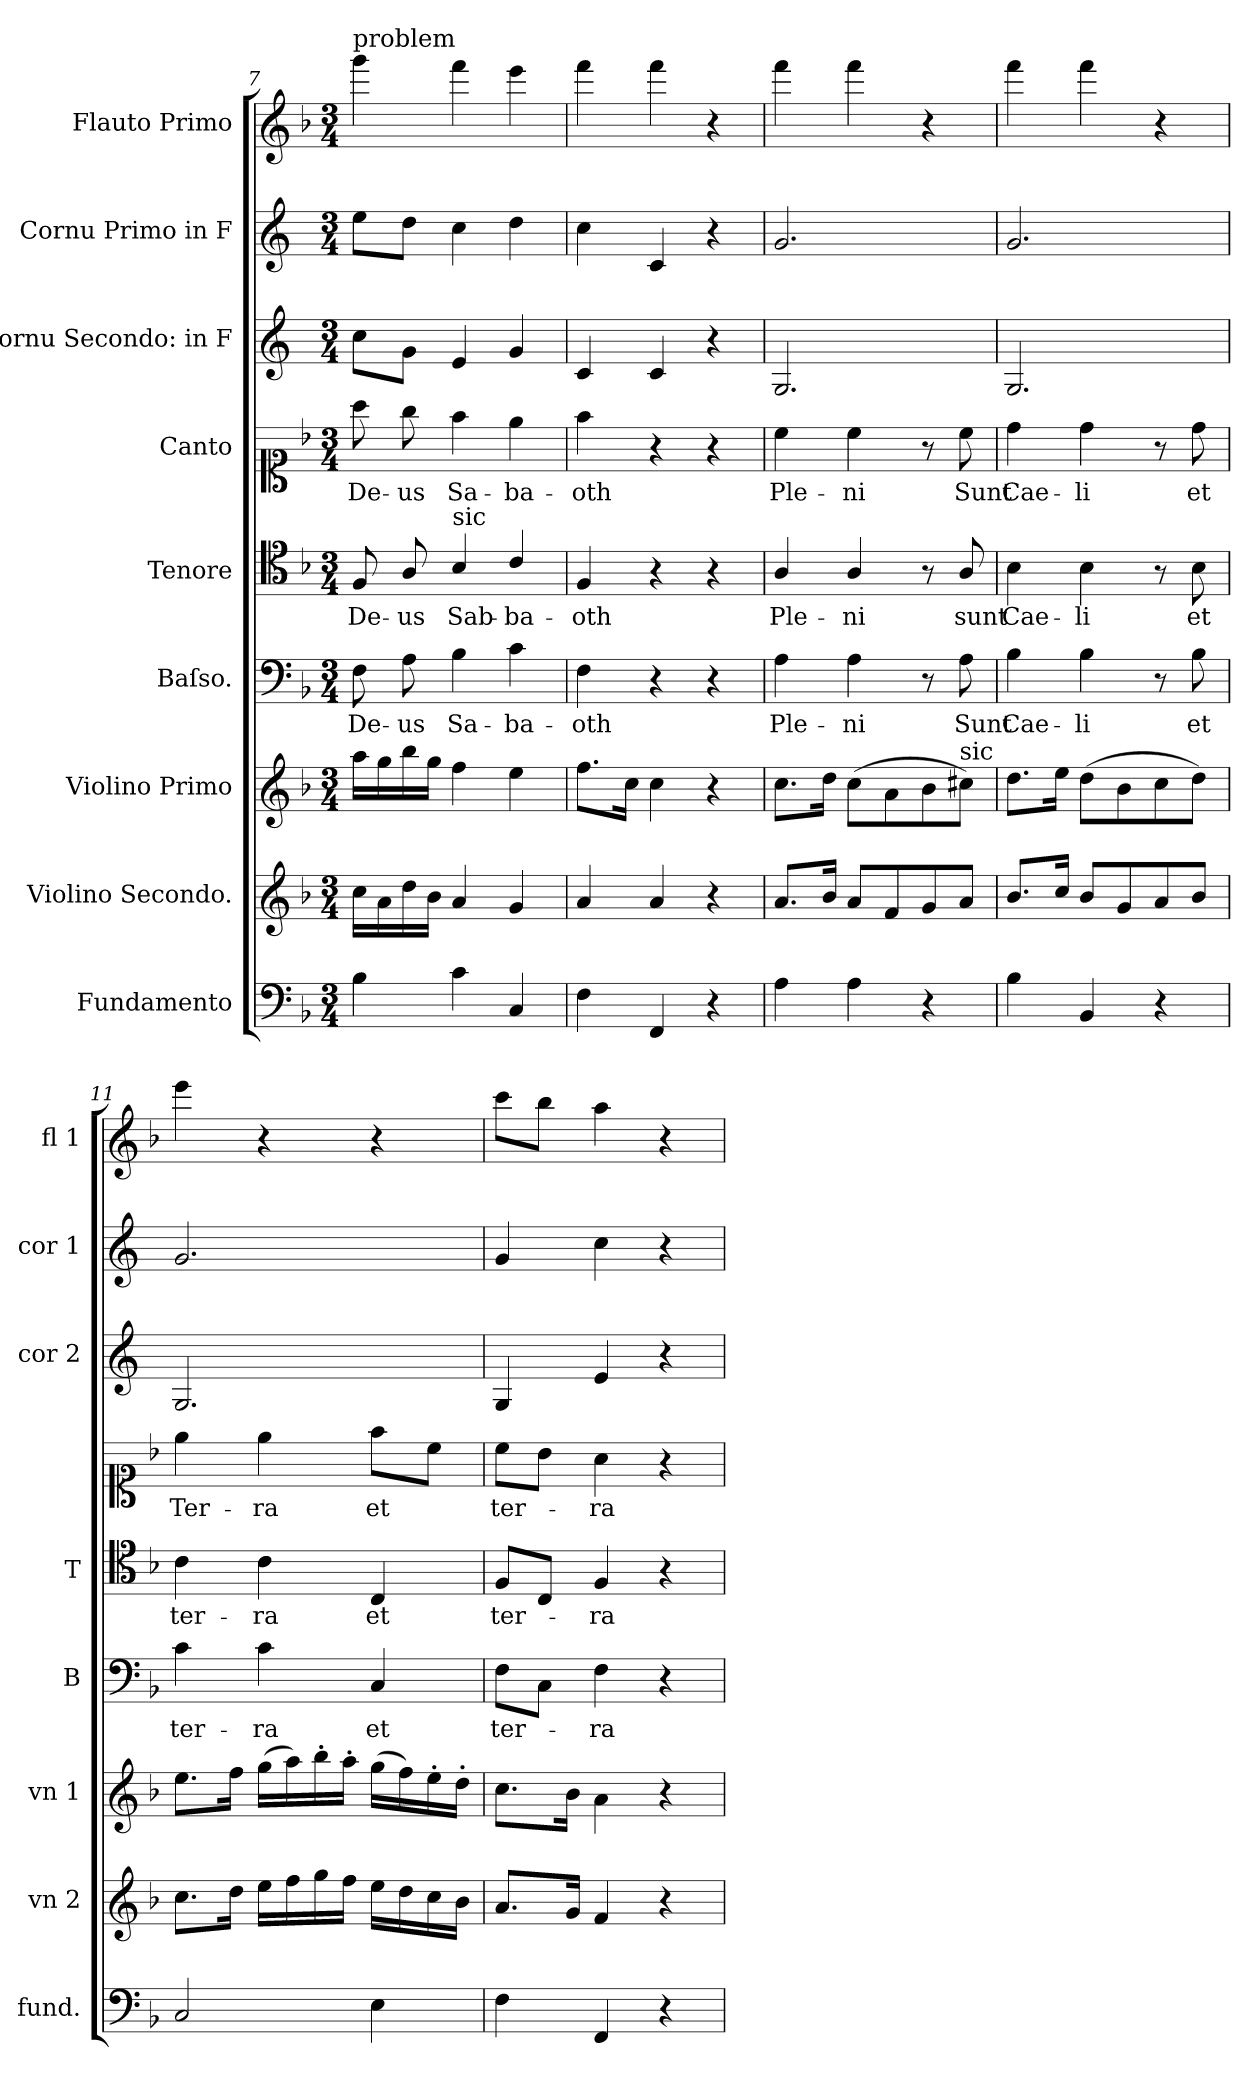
**kern	**kern	**kern	**kern	**text	**kern	**text	**kern	**text	**kern	**kern	**kern
*part9	*part8	*part7	*part6	*part6	*part5	*part5	*part4	*part4	*part3	*part2	*part1
*staff9	*staff8	*staff7	*staff6	*staff6	*staff5	*staff5	*staff4	*staff4	*staff3	*staff2	*staff1
*I"Fundamento	*I"Violino Secondo.	*I"Violino Primo	*I"Baſso.	*	*I"Tenore	*	*I"Canto	*	*I"Cornu Secondo: in F	*I"Cornu Primo in F	*I"Flauto Primo
*I'fund.	*I'vn 2	*I'vn 1	*I'B	*	*I'T	*	*	*	*I'cor 2	*I'cor 1	*I'fl 1
*clefF4	*clefG2	*clefG2	*clefF4	*	*clefC4	*	*clefC1	*	*clefG2	*clefG2	*clefG2
*	*	*	*	*	*	*	*	*	*ITrd4c7	*ITrd4c7	*
*k[b-]	*k[b-]	*k[b-]	*k[b-]	*	*k[b-]	*	*k[b-]	*	*k[b-]	*k[b-]	*k[b-]
*F:	*F:	*F:	*F:	*	*F:	*	*F:	*	*	*	*F:
*M3/4	*M3/4	*M3/4	*M3/4	*	*M3/4	*	*M3/4	*	*M3/4	*M3/4	*M3/4
=7	=7	=7	=7	=7	=7	=7	=7	=7	=7	=7	=7
!	!	!	!	!	!	!	!	!	!	!	!LO:TX:a:t=problem
4B-\	16cc\LL	16aa\LL	8F\	De-	8F/	De-	8aa\	De-	8f\L	8a\L	4ggg\
.	16a\	16gg\	.	.	.	.	.	.	.	.	.
.	16dd\	16bb-\	8A\	-us	8A/	-us	8gg\	-us	8c\J	8g\J	.
.	16b-\JJ	16gg\JJ	.	.	.	.	.	.	.	.	.
!	!	!	!	!	!LO:TX:a:t=sic	!	!	!	!	!	!
4c\	4a/	4ff\	4B-\	Sa-	4B-/	Sab-	4ff\	Sa-	4A/	4f\	4fff\
4C/	4g/	4ee\	4c\	-ba-	4c/	-ba-	4ee\	-ba-	4c/	4g\	4eee\
=8	=8	=8	=8	=8	=8	=8	=8	=8	=8	=8	=8
4F\	4a/	8.ff\L	4F\	-oth	4F/	-oth	4ff\	-oth	4F/	4f\	4fff\
.	.	16cc\Jk	.	.	.	.	.	.	.	.	.
4FF/	4a/	4cc\	4r	.	4r	.	4r	.	4F/	4F/	4fff\
4r	4r	4r	4r	.	4r	.	4r	.	4r	4r	4r
=9	=9	=9	=9	=9	=9	=9	=9	=9	=9	=9	=9
4A\	8.a/L	8.cc\L	4A\	Ple-	4A/	Ple-	4cc\	Ple-	2.C/	2.c/	4fff\
.	16b-/Jk	16dd\Jk	.	.	.	.	.	.	.	.	.
4A\	8a/L	(8cc\L	4A\	-ni	4A/	-ni	4cc\	-ni	.	.	4fff\
.	8f/	8a\	.	.	.	.	.	.	.	.	.
4r	8g/	8b-\	8r	.	8r	.	8r	.	.	.	4r
!	!	!LO:TX:a:t=sic	!	!	!	!	!	!	!	!	!
.	8a/J	8cc#X\J)	8A\	Sunt	8A/	sunt	8cc\	Sunt	.	.	.
=10	=10	=10	=10	=10	=10	=10	=10	=10	=10	=10	=10
4B-\	8.b-/L	8.dd\L	4B-\	Cae-	4B-\	Cae-	4dd\	Cae-	2.C/	2.c/	4fff\
.	16cc/Jk	16ee\Jk	.	.	.	.	.	.	.	.	.
4BB-/	8b-/L	(8dd\L	4B-\	-li	4B-\	-li	4dd\	-li	.	.	4fff\
.	8g/	8b-\	.	.	.	.	.	.	.	.	.
4r	8a/	8cc\	8r	.	8r	.	8r	.	.	.	4r
.	8b-/J	8dd\J)	8B-\	et	8B-\	et	8dd\	et	.	.	.
=11	=11	=11	=11	=11	=11	=11	=11	=11	=11	=11	=11
2C/	8.cc\L	8.ee\L	4c\	ter-	4c\	ter-	4ee\	Ter-	2.C/	2.c/	4eee\
.	16dd\Jk	16ff\Jk	.	.	.	.	.	.	.	.	.
.	16ee\LL	(16gg\LL	4c\	-ra	4c\	-ra	4ee\	-ra	.	.	4r
.	16ff\	16aa\)	.	.	.	.	.	.	.	.	.
.	16gg\	16bb-'\	.	.	.	.	.	.	.	.	.
.	16ff\JJ	16aa'\JJ	.	.	.	.	.	.	.	.	.
4E\	16ee\LL	(16gg\LL	4C/	et	4C/	et	8ff\L	et	.	.	4r
.	16dd\	16ff\)	.	.	.	.	.	.	.	.	.
.	16cc\	16ee'\	.	.	.	.	8cc\J	.	.	.	.
.	16b-\JJ	16dd'\JJ	.	.	.	.	.	.	.	.	.
=12	=12	=12	=12	=12	=12	=12	=12	=12	=12	=12	=12
4F\	8.a/L	8.cc\L	8F\L	ter-	8F/L	ter-	8cc\L	ter-	4C/	4c/	8ccc\L
.	.	.	8C\J	.	8C/J	.	8b-\J	.	.	.	8bb-\J
.	16g/Jk	16b-\Jk	.	.	.	.	.	.	.	.	.
4FF/	4f/	4a\	4F\	-ra	4F/	-ra	4a\	-ra	4A/	4f\	4aa\
4r	4r	4r	4r	.	4r	.	4r	.	4r	4r	4r
=	=	=	=	=	=	=	=	=	=	=	=
*-	*-	*-	*-	*-	*-	*-	*-	*-	*-	*-	*-
